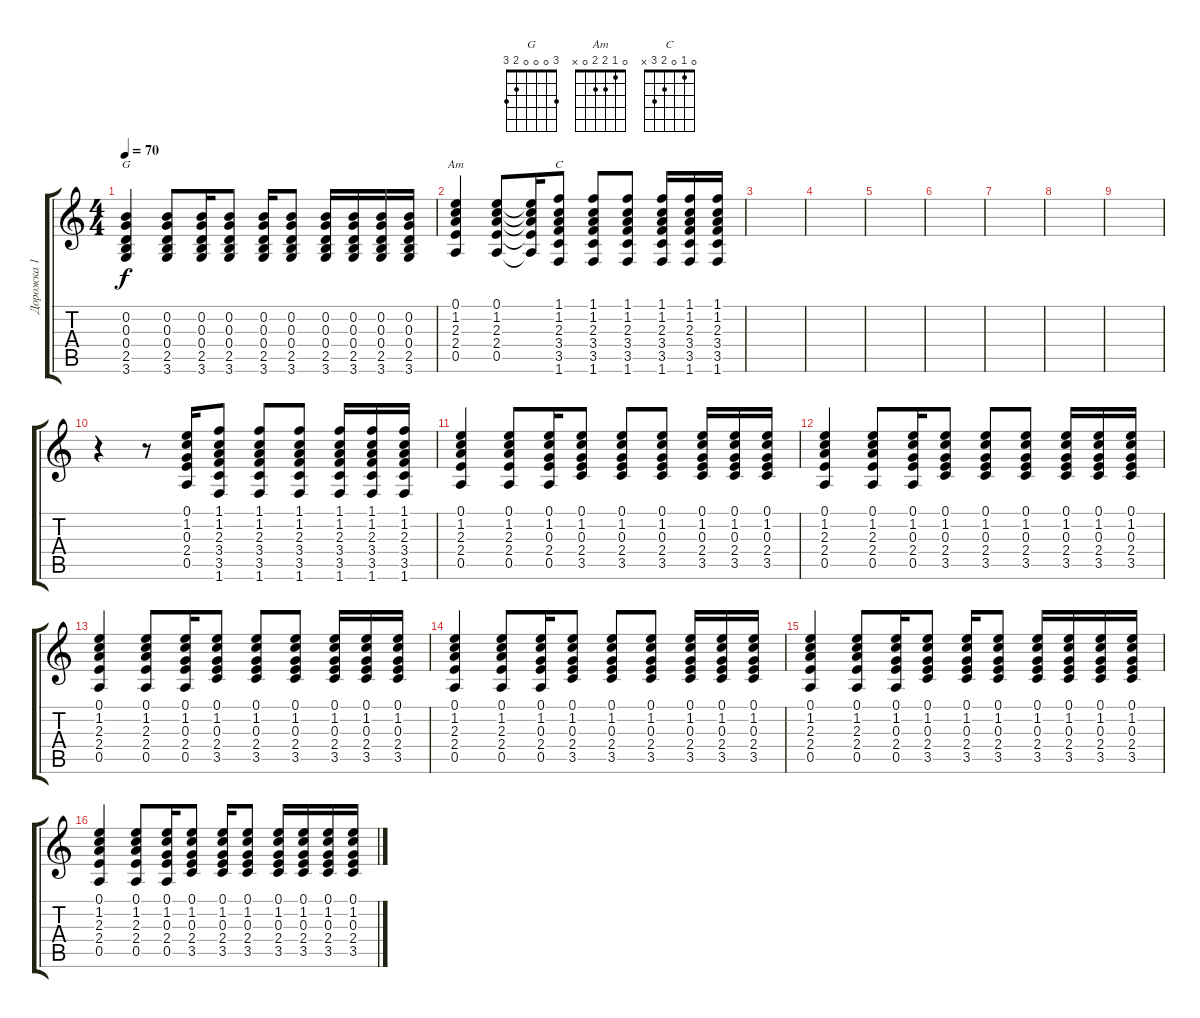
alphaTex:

\track ("Дорожка 1" "Дорожка 1") {instrument acousticguitarnylon}
\staff {score tabs}
\tuning (E4 B3 G3 D3 A2 E2) {hide}
\chord ("G" 3 0 0 0 2 3)
\chord ("Am" 0 1 2 2 0 x)
\chord ("C" 0 1 0 2 3 x)
\ts (4 4)
\tempo 70
\clef g2
\ks c
(0.2 0.3 0.4 2.5 3.6).4{ch "G" dy f} (0.2 0.3 0.4 2.5 3.6).8 (0.2 0.3 0.4 2.5 3.6).16 (0.2 0.3 0.4 2.5 3.6).8 (0.2 0.3 0.4 2.5 3.6).16 (0.2 0.3 0.4 2.5 3.6).8 (0.2 0.3 0.4 2.5 3.6).16 (0.2 0.3 0.4 2.5 3.6).16 (0.2 0.3 0.4 2.5 3.6).16 (0.2 0.3 0.4 2.5 3.6).16 |
(0.1 1.2 2.3 2.4 0.5).4{ch "Am"} (0.1 1.2 2.3 2.4 0.5).8 (0.1{t} 1.2{t} 2.3{t} 2.4{t} 0.5{t}).16 (1.1 1.2 2.3 3.4 3.5 1.6).8{ch "C"} (1.1 1.2 2.3 3.4 3.5 1.6).8 (1.1 1.2 2.3 3.4 3.5 1.6).8 (1.1 1.2 2.3 3.4 3.5 1.6).16 (1.1 1.2 2.3 3.4 3.5 1.6).16 (1.1 1.2 2.3 3.4 3.5 1.6).16 |
|
|
|
|
|
|
|
r.4 r.8 (0.1 1.2 0.3 2.4 0.5).16 (1.1 1.2 2.3 3.4 3.5 1.6).8 (1.1 1.2 2.3 3.4 3.5 1.6).8 (1.1 1.2 2.3 3.4 3.5 1.6).8 (1.1 1.2 2.3 3.4 3.5 1.6).16 (1.1 1.2 2.3 3.4 3.5 1.6).16 (1.1 1.2 2.3 3.4 3.5 1.6).16 |
(0.1 1.2 2.3 2.4 0.5).4 (0.1 1.2 2.3 2.4 0.5).8 (0.1 1.2 0.3 2.4 0.5).16 (0.1 1.2 0.3 2.4 3.5).8 (0.1 1.2 0.3 2.4 3.5).8 (0.1 1.2 0.3 2.4 3.5).8 (0.1 1.2 0.3 2.4 3.5).16 (0.1 1.2 0.3 2.4 3.5).16 (0.1 1.2 0.3 2.4 3.5).16 |
(0.1 1.2 2.3 2.4 0.5).4 (0.1 1.2 2.3 2.4 0.5).8 (0.1 1.2 0.3 2.4 0.5).16 (0.1 1.2 0.3 2.4 3.5).8 (0.1 1.2 0.3 2.4 3.5).8 (0.1 1.2 0.3 2.4 3.5).8 (0.1 1.2 0.3 2.4 3.5).16 (0.1 1.2 0.3 2.4 3.5).16 (0.1 1.2 0.3 2.4 3.5).16 |
(0.1 1.2 2.3 2.4 0.5).4 (0.1 1.2 2.3 2.4 0.5).8 (0.1 1.2 0.3 2.4 0.5).16 (0.1 1.2 0.3 2.4 3.5).8 (0.1 1.2 0.3 2.4 3.5).8 (0.1 1.2 0.3 2.4 3.5).8 (0.1 1.2 0.3 2.4 3.5).16 (0.1 1.2 0.3 2.4 3.5).16 (0.1 1.2 0.3 2.4 3.5).16 |
(0.1 1.2 2.3 2.4 0.5).4 (0.1 1.2 2.3 2.4 0.5).8 (0.1 1.2 0.3 2.4 0.5).16 (0.1 1.2 0.3 2.4 3.5).8 (0.1 1.2 0.3 2.4 3.5).8 (0.1 1.2 0.3 2.4 3.5).8 (0.1 1.2 0.3 2.4 3.5).16 (0.1 1.2 0.3 2.4 3.5).16 (0.1 1.2 0.3 2.4 3.5).16 |
(0.1 1.2 2.3 2.4 0.5).4 (0.1 1.2 2.3 2.4 0.5).8 (0.1 1.2 0.3 2.4 0.5).16 (0.1 1.2 0.3 2.4 3.5).8 (0.1 1.2 0.3 2.4 3.5).16 (0.1 1.2 0.3 2.4 3.5).8 (0.1 1.2 0.3 2.4 3.5).16 (0.1 1.2 0.3 2.4 3.5).16 (0.1 1.2 0.3 2.4 3.5).16 (0.1 1.2 0.3 2.4 3.5).16 |
(0.1 1.2 2.3 2.4 0.5).4 (0.1 1.2 2.3 2.4 0.5).8 (0.1 1.2 0.3 2.4 0.5).16 (0.1 1.2 0.3 2.4 3.5).8 (0.1 1.2 0.3 2.4 3.5).16 (0.1 1.2 0.3 2.4 3.5).8 (0.1 1.2 0.3 2.4 3.5).16 (0.1 1.2 0.3 2.4 3.5).16 (0.1 1.2 0.3 2.4 3.5).16 (0.1 1.2 0.3 2.4 3.5).16
